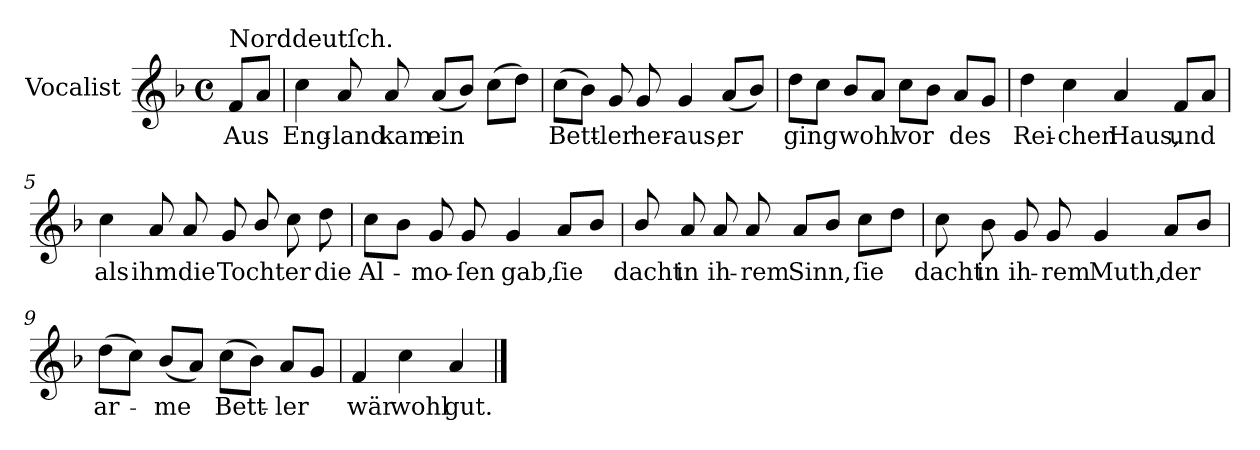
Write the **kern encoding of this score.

**kern	**text
*part1	*part1
*staff1	*staff1
*I"Vocalist	*
*k[b-]	*
*F:	*
*M4/4	*
*met(c)	*
=	=
!LO:TX:a:t=Norddeutſch.	!
8fL	Aus
8aJ	.
=1	=1
4cc	Eng-
8a	-land
8a	kam
(8aL	ein
8b-J)	.
(8ccL	.
8ddJ)	.
=2	=2
(8ccL	Bett-
8b-J)	.
8g	-ler
8g	her-
4g	-aus,
(8aL	er
8b-J)	.
=3	=3
8ddL	ging
8ccJ	.
8b-L	wohl
8aJ	.
8ccL	vor
8b-J	.
8aL	des
8gJ	.
=4	=4
4dd	Rei-
4cc	-chen
4a	Haus,
8fL	und
8aJ	.
=5	=5
4cc	als
8a	ihm
8a	die
8g	Tochter
8b-/	.
8cc	.
8dd	die
=6	=6
8ccL	Al-
8b-J	.
8g	-mo-
8g	-ſen
4g	gab,
8aL	ſie
8b-J	.
=7	=7
8b-/	dacht
8a	in
8a	ih-
8a	-rem
8aL	Sinn,
8b-J	.
8ccL	ſie
8ddJ	.
=8	=8
8cc	dacht
8b-	in
8g	ih-
8g	-rem
4g	Muth,
8aL	der
8b-J	.
=9	=9
(8ddL	ar-
8ccJ)	.
(8b-L	-me
8aJ)	.
(8ccL	Bett-
8b-J)	.
8aL	-ler
8gJ	.
=10	=10
4f	wär
4cc	wohl
4a	gut.
==	==
*-	*-
